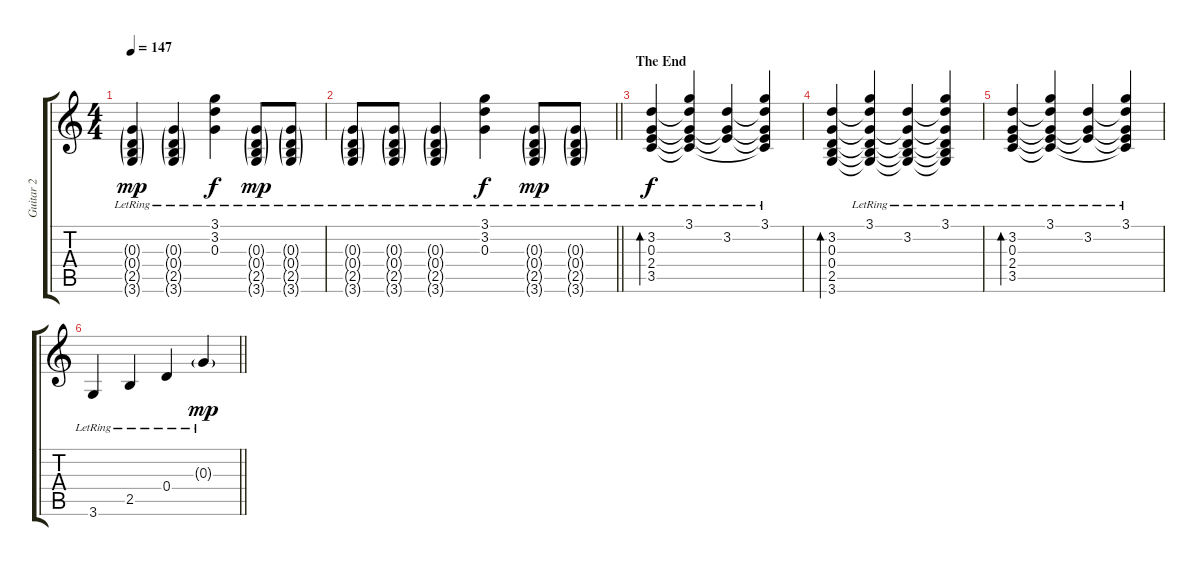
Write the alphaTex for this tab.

\track ("Guitar 2" "Guitar 2") {instrument acousticguitarsteel}
\staff {score tabs}
\tuning (E4 B3 G3 D3 A2 E2) {hide}
\ts (4 4)
\tempo 147
\clef g2
\ks c
(0.3{g} 0.4{g lr} 2.5{g lr} 3.6{g}).4{dy mp} (0.3{g} 0.4{g lr} 2.5{g lr} 3.6{g}).4 (3.1{lr} 3.2{lr} 0.3{lr}).4{dy f} (0.3{g} 0.4{g lr} 2.5{g lr} 3.6{g}).8{dy mp} (0.3{g} 0.4{g lr} 2.5{g lr} 3.6{g}).8 |
\barLineRight lightlight
(0.3{g} 0.4{g lr} 2.5{g lr} 3.6{g}).8 (0.3{g} 0.4{g lr} 2.5{g lr} 3.6{g}).8 (0.3{g} 0.4{g lr} 2.5{g lr} 3.6{g}).4 (3.1{lr} 3.2{lr} 0.3{lr}).4{dy f} (0.3{g} 0.4{g lr} 2.5{g lr} 3.6{g}).8{dy mp} (0.3{g} 0.4{g lr} 2.5{g lr} 3.6{g}).8 |
\section ("" "The End")
(3.2 0.3 2.4 3.5{lr}).4{bd 480 dy f} (3.1{lr} 3.2{t} 0.3{t} 2.4{t} 3.5{t}).4 (3.2{lr} 0.3{t} 2.4{t}).4 (3.1{lr} 3.2{t} 0.3{t} 2.4{t} 3.5{t}).4 |
(3.2 0.3 0.4 2.5 3.6).4{bd 480} (3.1{lr} 3.2{t} 0.3{t} 0.4{t} 2.5{t} 3.6{t}).4 (3.2{lr} 0.3{t} 0.4{t} 2.5{t} 3.6{t}).4 (3.1{lr} 3.2{t} 0.3{t} 0.4{t} 2.5{t} 3.6{t}).4 |
(3.2 0.3 2.4 3.5{lr}).4{bd 480} (3.1{lr} 3.2{t} 0.3{t} 2.4{t} 3.5{t}).4 (3.2{lr} 0.3{t} 2.4{t}).4 (3.1{lr} 3.2{t} 0.3{t} 2.4{t} 3.5{t}).4 |
\barLineRight lightlight
3.6{lr}.4 2.5{lr}.4 0.4{lr}.4 0.3{g lr}.4{dy mp}
